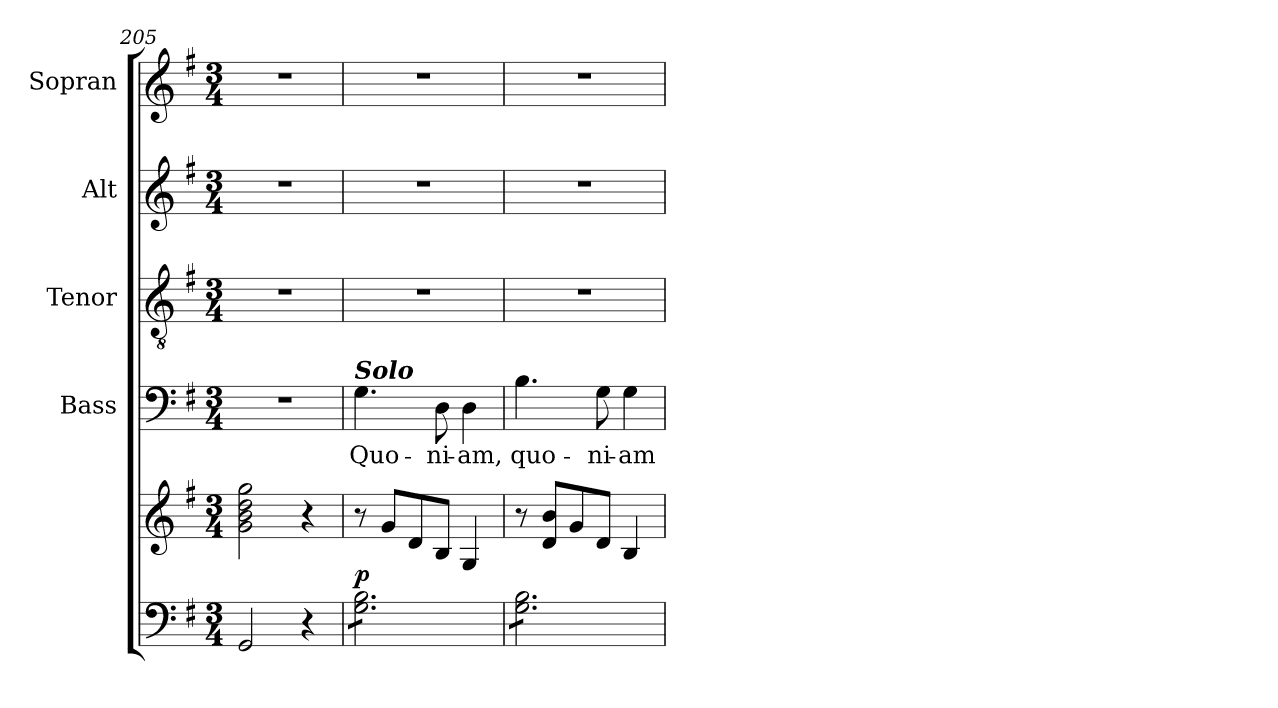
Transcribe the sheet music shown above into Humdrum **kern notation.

**kern	**kern	**dynam	**kern	**text	**kern	**kern	**kern
*part5	*part5	*part5	*part4	*part4	*part3	*part2	*part1
*staff6	*staff5	*staff5/6	*staff4	*staff4	*staff3	*staff2	*staff1
*	*	*	*I"Bass	*	*I"Tenor	*I"Alt	*I"Sopran
*	*	*	*I'B.	*	*I'T.	*I'A.	*I'S.
*clefF4	*clefG2	*	*clefF4	*	*clefGv2	*clefG2	*clefG2
*k[f#]	*k[f#]	*	*k[f#]	*	*k[f#]	*k[f#]	*k[f#]
*G:	*G:	*	*G:	*	*G:	*G:	*G:
*M3/4	*M3/4	*	*M3/4	*	*M3/4	*M3/4	*M3/4
=205	=205	=205	=205	=205	=205	=205	=205
2GG/	2g\ 2b\ 2dd\ 2gg\	.	2.r	.	2.r	2.r	2.r
4r	4r	.	.	.	.	.	.
=206	=206	=206	=206	=206	=206	=206	=206
!	!	!	!LO:TX:a:Bi:t=Solo	!	!	!	!
!	!	!LO:DY:a=2	!	!LO:LY:b	!	!	!
*tremolo	*	*	*	*	*	*	*
8G\ 8B\L	8r	p	4.G\	Quo-	2.r	2.r	2.r
8G\ 8B\	8g/L	.	.	.	.	.	.
8G\ 8B\	8d/	.	.	.	.	.	.
!	!	!	!	!LO:LY:b	!	!	!
8G\ 8B\	8B/J	.	8D\	-ni-	.	.	.
!	!	!	!	!LO:LY:b	!	!	!
8G\ 8B\	4G/	.	4D\	-am,	.	.	.
8G\ 8B\J	.	.	.	.	.	.	.
!!LO:LB:g=z
=207	=207	=207	=207	=207	=207	=207	=207
!	!	!	!	!LO:LY:b	!	!	!
8G\ 8B\L	8r	.	4.B\	quo-	2.r	2.r	2.r
8G\ 8B\	8d/ 8b/L	.	.	.	.	.	.
8G\ 8B\	8g/	.	.	.	.	.	.
!	!	!	!	!LO:LY:b	!	!	!
8G\ 8B\	8d/J	.	8G\	-ni-	.	.	.
!	!	!	!	!LO:LY:b	!	!	!
8G\ 8B\	4B/	.	4G\	-am	.	.	.
8G\ 8B\J	.	.	.	.	.	.	.
*Xtremolo	*	*	*	*	*	*	*
=	=	=	=	=	=	=	=
*-	*-	*-	*-	*-	*-	*-	*-
